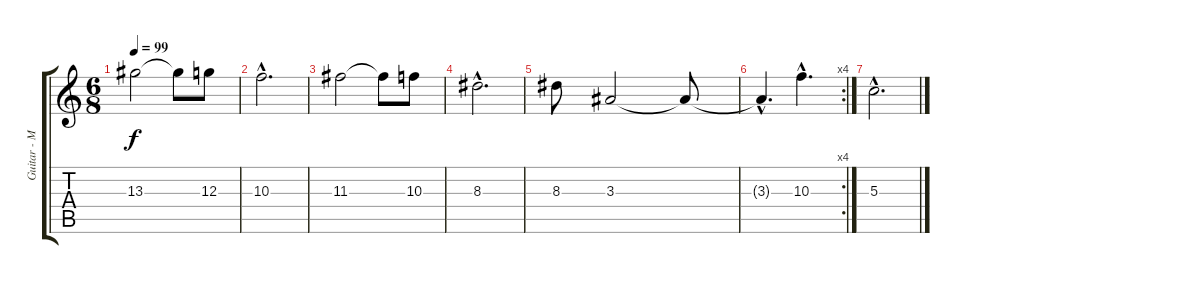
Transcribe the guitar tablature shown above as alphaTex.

\track ("Guitar - Mikael Åkerfeldt" "Guitar - M") {instrument overdrivenguitar}
\staff {score tabs}
\tuning (E4 B3 G3 D3 A2 E2) {hide}
\ts (6 8)
\tempo 99
\clef g2
\ks c
13.3.2{dy f} 13.3{t}.8 12.3.8 |
10.3{hac}.2{d} |
11.3.2 11.3{t}.8 10.3.8 |
8.3{hac}.2{d} |
8.3.8 3.3.2 3.3{t}.8 |
\rc 4
3.3{hac t}.4{d} 10.3{hac}.4{d} |
5.3{hac}.2{d}
